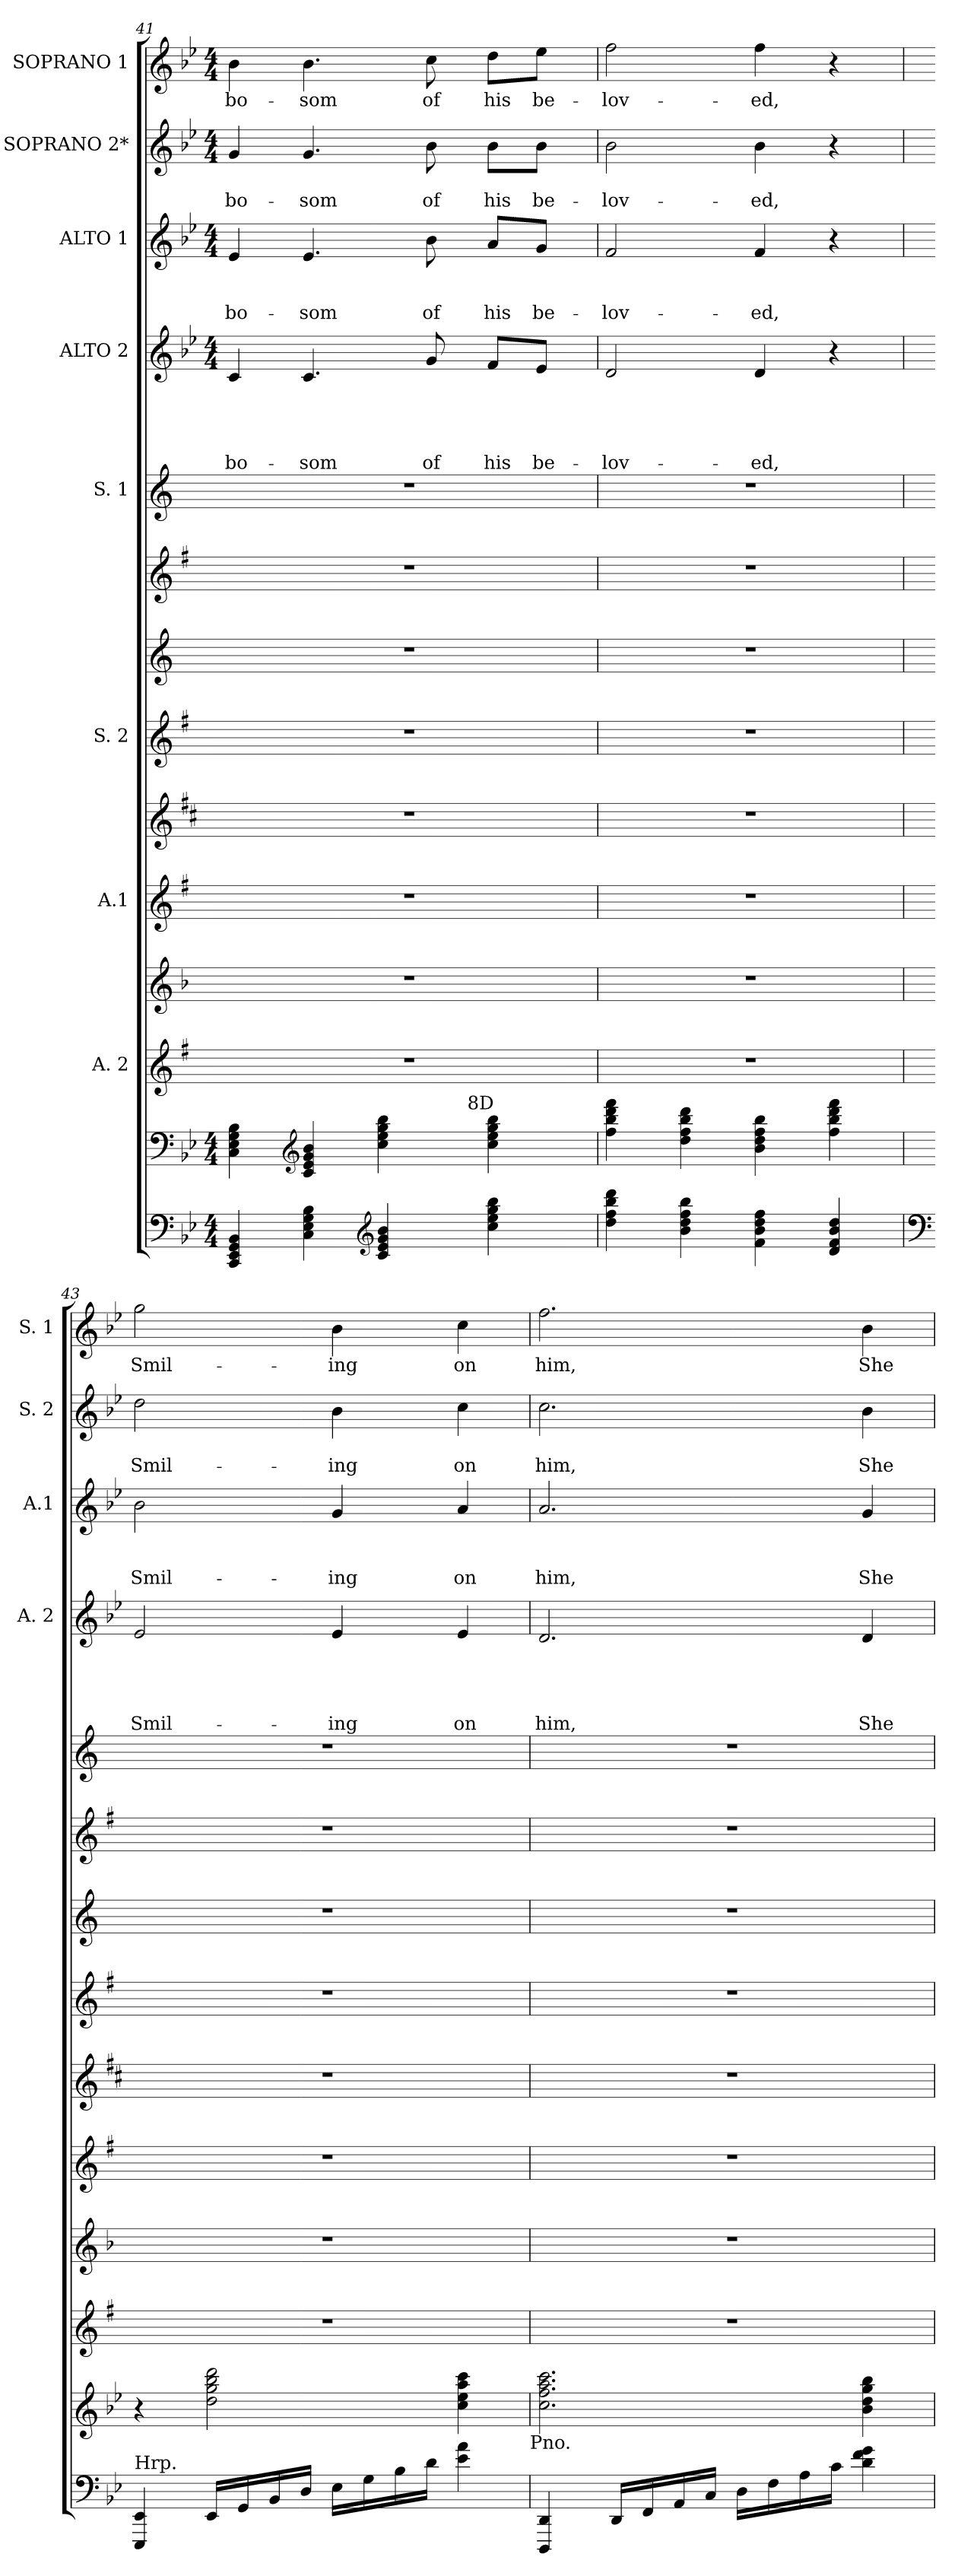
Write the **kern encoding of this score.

**kern	**kern	**kern	**kern	**kern	**kern	**kern	**kern	**kern	**kern	**kern	**text	**text	**text	**text	**text	**kern	**text	**text	**text	**kern	**text	**text	**kern	**text
*part14	*part13	*part12	*part11	*part10	*part9	*part8	*part7	*part6	*part5	*part4	*part4	*part4	*part4	*part4	*part4	*part3	*part3	*part3	*part3	*part2	*part2	*part2	*part1	*part1
*staff14	*staff13	*staff12	*staff11	*staff10	*staff9	*staff8	*staff7	*staff6	*staff5	*staff4	*staff4	*staff4	*staff4	*staff4	*staff4	*staff3	*staff3	*staff3	*staff3	*staff2	*staff2	*staff2	*staff1	*staff1
*	*	*I"A. 2	*	*I"A.1	*	*I"S. 2	*	*	*I"S. 1	*I"ALTO 2	*	*	*	*	*	*I"ALTO 1	*	*	*	*I"SOPRANO 2*	*	*	*I"SOPRANO 1	*
*	*	*	*	*	*	*	*	*	*	*I'A. 2	*	*	*	*	*	*I'A.1	*	*	*	*I'S. 2	*	*	*I'S. 1	*
*clefF4	*clefF4	*clefG2	*clefG2	*clefG2	*clefG2	*clefG2	*clefG2	*clefG2	*clefG2	*clefG2	*	*	*	*	*	*clefG2	*	*	*	*clefG2	*	*	*clefG2	*
*ITrd1c2	*ITrd1c2	*ITrd1c2	*	*ITrd1c2	*ITrd-2c-3	*ITrd1c2	*ITrd-3c-5	*ITrd1c2	*ITrd-3c-5	*ITrd1c2	*	*	*	*	*	*ITrd1c2	*	*	*	*ITrd1c2	*	*	*ITrd1c2	*
*k[b-e-a-d-]	*k[b-e-a-d-]	*k[b-]	*k[b-]	*k[b-]	*k[b-]	*k[b-]	*k[b-]	*k[b-]	*k[b-]	*k[b-e-a-d-]	*	*	*	*	*	*k[b-e-a-d-]	*	*	*	*k[b-e-a-d-]	*	*	*k[b-e-a-d-]	*
*A-:	*A-:	*F:	*F:	*F:	*F:	*F:	*F:	*F:	*F:	*A-:	*	*	*	*	*	*A-:	*	*	*	*A-:	*	*	*A-:	*
*M4/4	*M4/4	*	*	*	*	*	*	*	*	*M4/4	*	*	*	*	*	*M4/4	*	*	*	*M4/4	*	*	*M4/4	*
=41	=41	=41	=41	=41	=41	=41	=41	=41	=41	=41	=41	=41	=41	=41	=41	=41	=41	=41	=41	=41	=41	=41	=41	=41
!	!	!	!	!	!	!	!	!	!	!	!	!	!	!	!LO:LY:b	!	!	!	!LO:LY:b	!	!	!LO:LY:b	!	!LO:LY:b
*	*^	*	*	*	*	*	*	*	*	*	*	*	*	*	*	*	*	*	*	*	*	*	*	*
4BBB-/ 4DD-/ 4FF/ 4AA-/	4BB-\ 4D-\ 4F\ 4A-\	2ryy	1r	1r	1r	1r	1r	1r	1r	1r	4B-/	.	.	.	.	bo-	4d-/	.	.	bo-	4f/	.	bo-	4a-\	bo-
*	*clefG2	*	*	*	*	*	*	*	*	*	*	*	*	*	*	*	*	*	*	*	*	*	*	*	*
!	!	!	!	!	!	!	!	!	!	!	!	!	!	!	!	!LO:LY:b	!	!	!	!LO:LY:b	!	!	!LO:LY:b	!	!LO:LY:b
4BB-\ 4D-\ 4F\ 4A-\	4B-/ 4d-/ 4f/ 4a-/	.	.	.	.	.	.	.	.	.	4.B-/	.	.	.	.	-som	4.d-/	.	.	-som	4.f/	.	-som	4.a-\	-som
*clefG2	*	*	*	*	*	*	*	*	*	*	*	*	*	*	*	*	*	*	*	*	*	*	*	*	*
4B-/ 4d-/ 4f/ 4a-/	4b-\ 4dd-\ 4ff\ 4aa-\	8..ryy	.	.	.	.	.	.	.	.	.	.	.	.	.	.	.	.	.	.	.	.	.	.	.
!	!	!	!	!	!	!	!	!	!	!	!	!	!	!	!	!LO:LY:b	!	!	!	!LO:LY:b	!	!	!LO:LY:b	!	!LO:LY:b
.	.	.	.	.	.	.	.	.	.	.	8f/	.	.	.	.	of	8a-\	.	.	of	8a-\	.	of	8b-\	of
!	!	!LO:TX:a:t=8D	!	!	!	!	!	!	!	!	!	!	!	!	!	!	!	!	!	!	!	!	!	!	!
.	.	4ryy	.	.	.	.	.	.	.	.	.	.	.	.	.	.	.	.	.	.	.	.	.	.	.
!	!	!	!	!	!	!	!	!	!	!	!	!	!	!	!	!LO:LY:b	!	!	!	!LO:LY:b	!	!	!LO:LY:b	!	!LO:LY:b
4b-\ 4dd-\ 4ff\ 4aa-\	4b-\ 4dd-\ 4ff\ 4aa-\	.	.	.	.	.	.	.	.	.	8e-/L	.	.	.	.	his	8g/L	.	.	his	8a-\L	.	his	8cc\L	his
!	!	!	!	!	!	!	!	!	!	!	!	!	!	!	!	!LO:LY:b	!	!	!	!LO:LY:b	!	!	!LO:LY:b	!	!LO:LY:b
.	.	.	.	.	.	.	.	.	.	.	8d-/J	.	.	.	.	be-	8f/J	.	.	be-	8a-\J	.	be-	8dd-\J	be-
.	.	32ryy	.	.	.	.	.	.	.	.	.	.	.	.	.	.	.	.	.	.	.	.	.	.	.
=42	=42	=42	=42	=42	=42	=42	=42	=42	=42	=42	=42	=42	=42	=42	=42	=42	=42	=42	=42	=42	=42	=42	=42	=42	=42
!	!	!	!	!	!	!	!	!	!	!	!	!	!	!	!	!LO:LY:b	!	!	!	!LO:LY:b	!	!	!LO:LY:b	!	!LO:LY:b
*	*v	*v	*	*	*	*	*	*	*	*	*	*	*	*	*	*	*	*	*	*	*	*	*	*	*
4cc\ 4ee-\ 4aa-\ 4ccc\	4ee-\ 4aa-\ 4ccc\ 4eee-\	1r	1r	1r	1r	1r	1r	1r	1r	2c/	.	.	.	.	-lov-	2e-/	.	.	-lov-	2a-\	.	-lov-	2ee-\	-lov-
4a-\ 4cc\ 4ee-\ 4aa-\	4cc\ 4ee-\ 4aa-\ 4ccc\	.	.	.	.	.	.	.	.	.	.	.	.	.	.	.	.	.	.	.	.	.	.	.
!	!	!	!	!	!	!	!	!	!	!	!	!	!	!	!LO:LY:b	!	!	!	!LO:LY:b	!	!	!LO:LY:b	!	!LO:LY:b
4e-\ 4a-\ 4cc\ 4ee-\	4a-\ 4cc\ 4ee-\ 4aa-\	.	.	.	.	.	.	.	.	4c/	.	.	.	.	-ed,	4e-/	.	.	-ed,	4a-\	.	-ed,	4ee-\	-ed,
4c/ 4e-/ 4a-/ 4cc/	4ee-\ 4aa-\ 4ccc\ 4eee-\	.	.	.	.	.	.	.	.	4r	.	.	.	.	.	4r	.	.	.	4r	.	.	4r	.
!!LO:LB:g=z
=43	=43	=43	=43	=43	=43	=43	=43	=43	=43	=43	=43	=43	=43	=43	=43	=43	=43	=43	=43	=43	=43	=43	=43	=43
*clefF4	*	*	*	*	*	*	*	*	*	*	*	*	*	*	*	*	*	*	*	*	*	*	*	*
!LO:TX:a:t=Hrp.	!	!	!	!	!	!	!	!	!	!	!	!	!	!	!	!	!	!	!	!	!	!	!	!
!	!	!	!	!	!	!	!	!	!	!	!	!	!	!	!LO:LY:b	!	!	!	!LO:LY:b	!	!	!LO:LY:b	!	!LO:LY:b
4DDD-/ 4DD-/	4r	1r	1r	1r	1r	1r	1r	1r	1r	2d-/	.	.	.	.	Smil-	2a-\	.	.	Smil-	2cc\	.	Smil-	2ff\	Smil-
16DD-/LL	2cc\ 2ff\ 2aa-\ 2ccc\	.	.	.	.	.	.	.	.	.	.	.	.	.	.	.	.	.	.	.	.	.	.	.
16FF/	.	.	.	.	.	.	.	.	.	.	.	.	.	.	.	.	.	.	.	.	.	.	.	.
16AA-/	.	.	.	.	.	.	.	.	.	.	.	.	.	.	.	.	.	.	.	.	.	.	.	.
16C/JJ	.	.	.	.	.	.	.	.	.	.	.	.	.	.	.	.	.	.	.	.	.	.	.	.
!	!	!	!	!	!	!	!	!	!	!	!	!	!	!	!LO:LY:b	!	!	!	!LO:LY:b	!	!	!LO:LY:b	!	!LO:LY:b
16D-\LL	.	.	.	.	.	.	.	.	.	4d-/	.	.	.	.	-ing	4f/	.	.	-ing	4a-\	.	-ing	4a-\	-ing
16F\	.	.	.	.	.	.	.	.	.	.	.	.	.	.	.	.	.	.	.	.	.	.	.	.
16A-\	.	.	.	.	.	.	.	.	.	.	.	.	.	.	.	.	.	.	.	.	.	.	.	.
16c\JJ	.	.	.	.	.	.	.	.	.	.	.	.	.	.	.	.	.	.	.	.	.	.	.	.
!	!	!	!	!	!	!	!	!	!	!	!	!	!	!	!LO:LY:b	!	!	!	!LO:LY:b	!	!	!LO:LY:b	!	!LO:LY:b
4d-\ 4g\	4b-\ 4dd-\ 4gg\ 4bb-\	.	.	.	.	.	.	.	.	4d-/	.	.	.	.	on	4g/	.	.	on	4b-\	.	on	4b-\	on
!	!LO:TX:b:t=Pno.	!	!	!	!	!	!	!	!	!	!	!	!	!	!	!	!	!	!	!	!	!	!	!
=44	=44	=44	=44	=44	=44	=44	=44	=44	=44	=44	=44	=44	=44	=44	=44	=44	=44	=44	=44	=44	=44	=44	=44	=44
!	!	!	!	!	!	!	!	!	!	!	!	!	!	!	!LO:LY:b	!	!	!	!LO:LY:b	!	!	!LO:LY:b	!	!LO:LY:b
4CCC/ 4CC/	2.b-\ 2.ee-\ 2.gg\ 2.bb-\	1r	1r	1r	1r	1r	1r	1r	1r	2.c/	.	.	.	.	him,	2.g/	.	.	him,	2.b-\	.	him,	2.ee-\	him,
16CC/LL	.	.	.	.	.	.	.	.	.	.	.	.	.	.	.	.	.	.	.	.	.	.	.	.
16EE-/	.	.	.	.	.	.	.	.	.	.	.	.	.	.	.	.	.	.	.	.	.	.	.	.
16GG/	.	.	.	.	.	.	.	.	.	.	.	.	.	.	.	.	.	.	.	.	.	.	.	.
16BB-/JJ	.	.	.	.	.	.	.	.	.	.	.	.	.	.	.	.	.	.	.	.	.	.	.	.
16C\LL	.	.	.	.	.	.	.	.	.	.	.	.	.	.	.	.	.	.	.	.	.	.	.	.
16E-\	.	.	.	.	.	.	.	.	.	.	.	.	.	.	.	.	.	.	.	.	.	.	.	.
16G\	.	.	.	.	.	.	.	.	.	.	.	.	.	.	.	.	.	.	.	.	.	.	.	.
16B-\JJ	.	.	.	.	.	.	.	.	.	.	.	.	.	.	.	.	.	.	.	.	.	.	.	.
!	!	!	!	!	!	!	!	!	!	!	!	!	!	!	!LO:LY:b	!	!	!	!LO:LY:b	!	!	!LO:LY:b	!	!LO:LY:b
4c\ 4e-\ 4f\	4a-\ 4cc\ 4ff\ 4aa-\	.	.	.	.	.	.	.	.	4c/	.	.	.	.	She	4f/	.	.	She	4a-\	.	She	4a-\	She
=	=	=	=	=	=	=	=	=	=	=	=	=	=	=	=	=	=	=	=	=	=	=	=	=
*-	*-	*-	*-	*-	*-	*-	*-	*-	*-	*-	*-	*-	*-	*-	*-	*-	*-	*-	*-	*-	*-	*-	*-	*-
